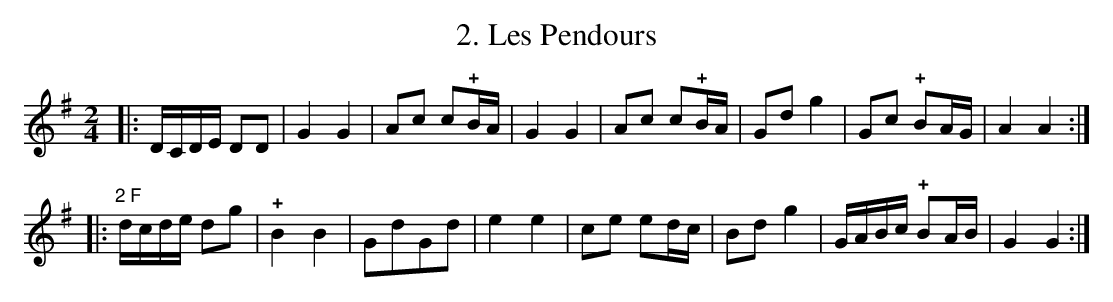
X:1
T: 2. Les Pendours
M: 2/4
L: 1/16
K: G
|:\
DCDE D2D2 | G4 G4 | A2c2 c2!+!BA | G4 G4 |\
A2c2 c2!+!BA | G2d2 g4 | G2c2 !+!B2AG | A4 A4 :|
|:\
"2 F"dcde d2g2 | !+!B4 B4 | G2d2G2d2 | e4 e4 |\
c2e2 e2dc | B2d2 g4 | GABc !+!B2AB | G4 G4 :|
